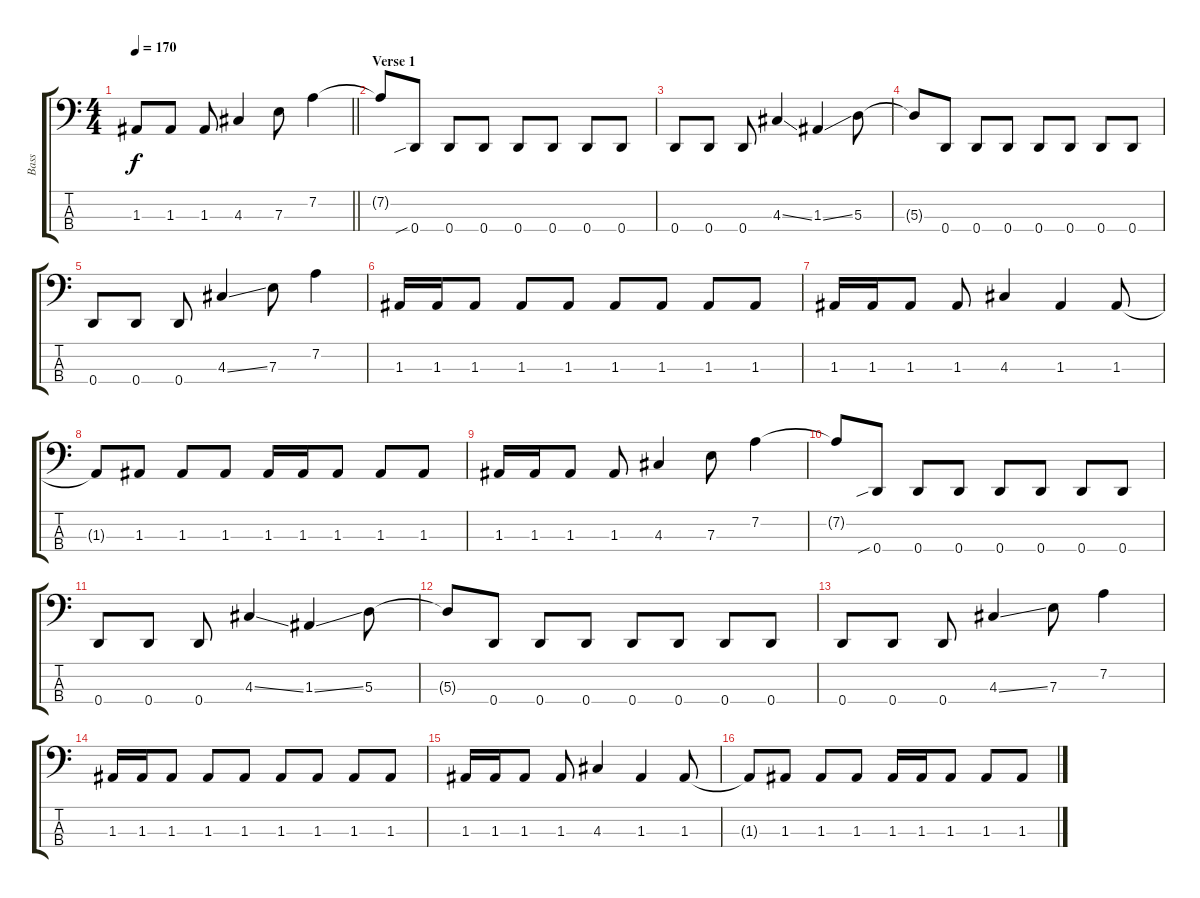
\track ("Bass" "Bass") {instrument electricbasspick}
\staff {score tabs}
\tuning (G2 D2 A1 D1) {hide}
\ts (4 4)
\tempo 170
\clef f4
\barLineRight lightlight
\ks c
1.3.8{dy f} 1.3.8 1.3.8 4.3.4 7.3.8 7.2.4 |
\section ("" "Verse 1")
7.2{t}.8 0.4{sib}.8 0.4.8 0.4.8 0.4.8 0.4.8 0.4.8 0.4.8 |
0.4.8 0.4.8 0.4.8 4.3{ss}.4 1.3{ss}.4 5.3.8 |
5.3{t}.8 0.4.8 0.4.8 0.4.8 0.4.8 0.4.8 0.4.8 0.4.8 |
0.4.8 0.4.8 0.4.8 4.3{ss}.4 7.3.8 7.2.4 |
1.3.16 1.3.16 1.3.8 1.3.8 1.3.8 1.3.8 1.3.8 1.3.8 1.3.8 |
1.3.16 1.3.16 1.3.8 1.3.8 4.3.4 1.3.4 1.3.8 |
1.3{t}.8 1.3.8 1.3.8 1.3.8 1.3.16 1.3.16 1.3.8 1.3.8 1.3.8 |
1.3.16 1.3.16 1.3.8 1.3.8 4.3.4 7.3.8 7.2.4 |
7.2{t}.8 0.4{sib}.8 0.4.8 0.4.8 0.4.8 0.4.8 0.4.8 0.4.8 |
0.4.8 0.4.8 0.4.8 4.3{ss}.4 1.3{ss}.4 5.3.8 |
5.3{t}.8 0.4.8 0.4.8 0.4.8 0.4.8 0.4.8 0.4.8 0.4.8 |
0.4.8 0.4.8 0.4.8 4.3{ss}.4 7.3.8 7.2.4 |
1.3.16 1.3.16 1.3.8 1.3.8 1.3.8 1.3.8 1.3.8 1.3.8 1.3.8 |
1.3.16 1.3.16 1.3.8 1.3.8 4.3.4 1.3.4 1.3.8 |
1.3{t}.8 1.3.8 1.3.8 1.3.8 1.3.16 1.3.16 1.3.8 1.3.8 1.3.8
